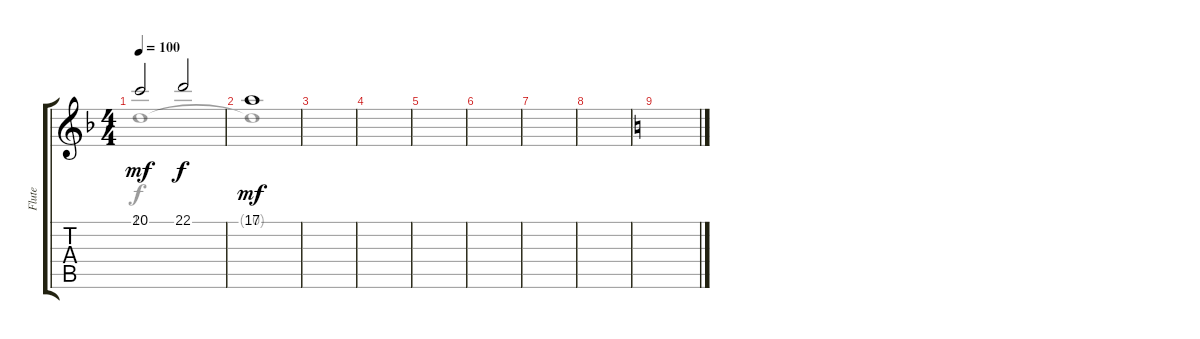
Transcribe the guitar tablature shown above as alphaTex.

\track ("Flute" "Flute") {instrument piccolo}
\staff {score tabs}
\tuning (E4 B3 G3 D3 A2 E2) {hide}
\voice
\ts (4 4)
\tempo 100
\clef g2
\ks dminor
20.1.2{dy mf volume 13} 22.1.2{dy f} |
17.1.1{dy mf volume 0} |
|
|
|
|
|
|
\ks aminor
|
|
|
|
|
|
|
\voice
\clef g2
\ottava regular
\simile none
\ks dminor
10.1.1{dy f} |
10.1{t}.1 |
|
|
|
|
|
|
\ks aminor
|
|
|
|
|
|
|
